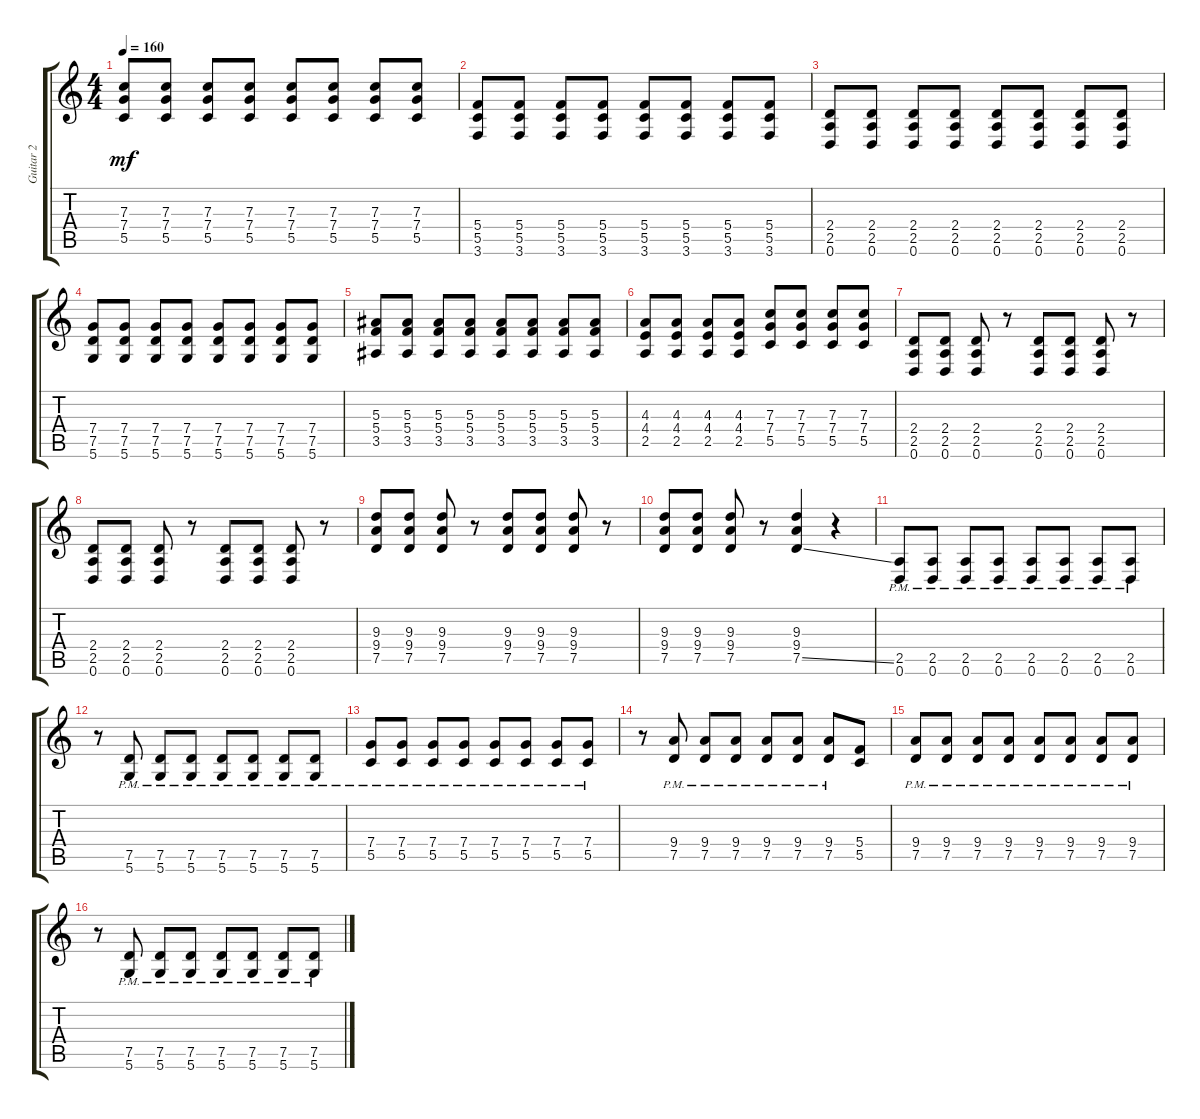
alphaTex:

\track ("Guitar 2" "Guitar 2") {instrument distortionguitar}
\staff {score tabs}
\tuning (D4 A3 F3 C3 G2 D2) {hide}
\ts (4 4)
\tempo 160
\clef g2
\ks c
(7.3 7.4 5.5).8{dy mf} (7.3 7.4 5.5).8 (7.3 7.4 5.5).8 (7.3 7.4 5.5).8 (7.3 7.4 5.5).8 (7.3 7.4 5.5).8 (7.3 7.4 5.5).8 (7.3 7.4 5.5).8 |
(5.4 5.5 3.6).8 (5.4 5.5 3.6).8 (5.4 5.5 3.6).8 (5.4 5.5 3.6).8 (5.4 5.5 3.6).8 (5.4 5.5 3.6).8 (5.4 5.5 3.6).8 (5.4 5.5 3.6).8 |
(2.4 2.5 0.6).8 (2.4 2.5 0.6).8 (2.4 2.5 0.6).8 (2.4 2.5 0.6).8 (2.4 2.5 0.6).8 (2.4 2.5 0.6).8 (2.4 2.5 0.6).8 (2.4 2.5 0.6).8 |
(7.4 7.5 5.6).8 (7.4 7.5 5.6).8 (7.4 7.5 5.6).8 (7.4 7.5 5.6).8 (7.4 7.5 5.6).8 (7.4 7.5 5.6).8 (7.4 7.5 5.6).8 (7.4 7.5 5.6).8 |
(5.3 5.4 3.5).8 (5.3 5.4 3.5).8 (5.3 5.4 3.5).8 (5.3 5.4 3.5).8 (5.3 5.4 3.5).8 (5.3 5.4 3.5).8 (5.3 5.4 3.5).8 (5.3 5.4 3.5).8 |
(4.3 4.4 2.5).8 (4.3 4.4 2.5).8 (4.3 4.4 2.5).8 (4.3 4.4 2.5).8 (7.3 7.4 5.5).8 (7.3 7.4 5.5).8 (7.3 7.4 5.5).8 (7.3 7.4 5.5).8 |
(2.4 2.5 0.6).8 (2.4 2.5 0.6).8 (2.4 2.5 0.6).8 r.8 (2.4 2.5 0.6).8 (2.4 2.5 0.6).8 (2.4 2.5 0.6).8 r.8 |
(2.4 2.5 0.6).8 (2.4 2.5 0.6).8 (2.4 2.5 0.6).8 r.8 (2.4 2.5 0.6).8 (2.4 2.5 0.6).8 (2.4 2.5 0.6).8 r.8 |
(9.3 9.4 7.5).8 (9.3 9.4 7.5).8 (9.3 9.4 7.5).8 r.8 (9.3 9.4 7.5).8 (9.3 9.4 7.5).8 (9.3 9.4 7.5).8 r.8 |
(9.3 9.4 7.5).8 (9.3 9.4 7.5).8 (9.3 9.4 7.5).8 r.8 (9.3 9.4 7.5{ss}).4 r.4 |
(2.5{pm} 0.6{pm}).8 (2.5{pm} 0.6{pm}).8 (2.5{pm} 0.6{pm}).8 (2.5{pm} 0.6{pm}).8 (2.5{pm} 0.6{pm}).8 (2.5{pm} 0.6{pm}).8 (2.5{pm} 0.6{pm}).8 (2.5{pm} 0.6{pm}).8 |
r.8 (7.5{pm} 5.6{pm}).8 (7.5{pm} 5.6{pm}).8 (7.5{pm} 5.6{pm}).8 (7.5{pm} 5.6{pm}).8 (7.5{pm} 5.6{pm}).8 (7.5{pm} 5.6{pm}).8 (7.5{pm} 5.6{pm}).8 |
(7.4{pm} 5.5{pm}).8 (7.4{pm} 5.5{pm}).8 (7.4{pm} 5.5{pm}).8 (7.4{pm} 5.5{pm}).8 (7.4{pm} 5.5{pm}).8 (7.4{pm} 5.5{pm}).8 (7.4{pm} 5.5{pm}).8 (7.4{pm} 5.5{pm}).8 |
r.8 (9.4{pm} 7.5{pm}).8 (9.4{pm} 7.5{pm}).8 (9.4{pm} 7.5{pm}).8 (9.4{pm} 7.5{pm}).8 (9.4{pm} 7.5{pm}).8 (9.4{pm} 7.5{pm}).8 (5.4 5.5).8 |
(9.4{pm} 7.5{pm}).8 (9.4{pm} 7.5{pm}).8 (9.4{pm} 7.5{pm}).8 (9.4{pm} 7.5{pm}).8 (9.4{pm} 7.5{pm}).8 (9.4{pm} 7.5{pm}).8 (9.4{pm} 7.5{pm}).8 (9.4{pm} 7.5{pm}).8 |
r.8 (7.5{pm} 5.6{pm}).8 (7.5{pm} 5.6{pm}).8 (7.5{pm} 5.6{pm}).8 (7.5{pm} 5.6{pm}).8 (7.5{pm} 5.6{pm}).8 (7.5{pm} 5.6{pm}).8 (7.5{pm} 5.6{pm}).8
